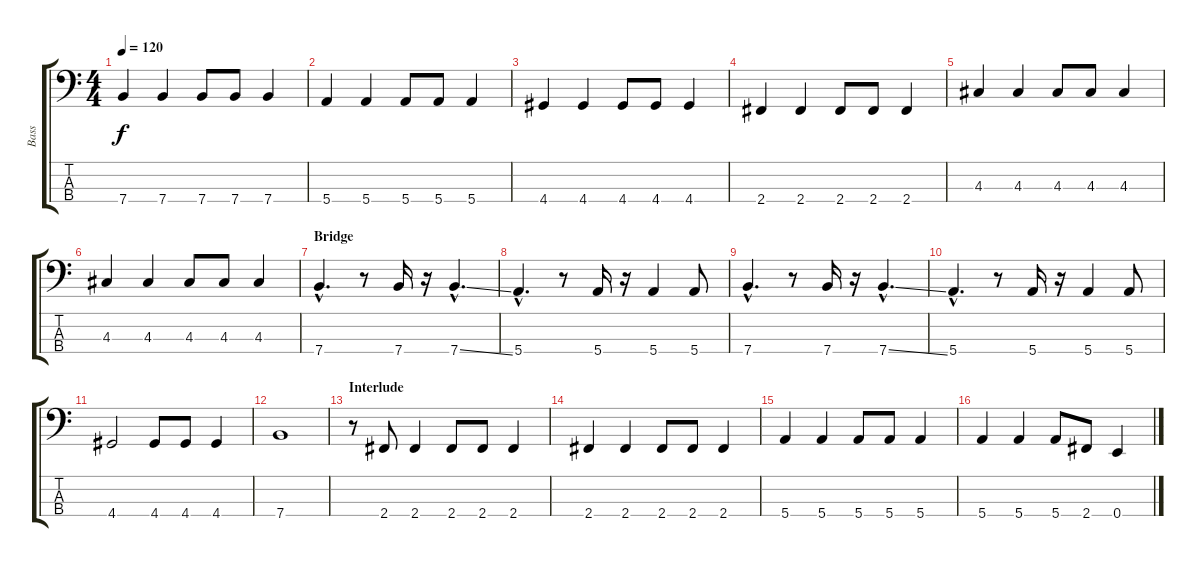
\track ("Bass              T" "Bass      ") {instrument electricbasspick}
\staff {score tabs}
\tuning (G2 D2 A1 E1) {hide}
\ts (4 4)
\tempo 120
\clef f4
\ks c
7.4.4{dy f} 7.4.4 7.4.8 7.4.8 7.4.4 |
5.4.4 5.4.4 5.4.8 5.4.8 5.4.4 |
4.4.4 4.4.4 4.4.8 4.4.8 4.4.4 |
2.4.4 2.4.4 2.4.8 2.4.8 2.4.4 |
4.3.4 4.3.4 4.3.8 4.3.8 4.3.4 |
4.3.4 4.3.4 4.3.8 4.3.8 4.3.4 |
\section ("" "Bridge")
7.4{hac}.4{d} r.8 7.4.16 r.16 7.4{ss hac}.4{d} |
5.4{hac}.4{d} r.8 5.4.16 r.16 5.4.4 5.4.8 |
7.4{hac}.4{d} r.8 7.4.16 r.16 7.4{ss hac}.4{d} |
5.4{hac}.4{d} r.8 5.4.16 r.16 5.4.4 5.4.8 |
4.4.2 4.4.8 4.4.8 4.4.4 |
7.4.1 |
\section ("" "Interlude")
r.8 2.4.8 2.4.4 2.4.8 2.4.8 2.4.4 |
2.4.4 2.4.4 2.4.8 2.4.8 2.4.4 |
5.4.4 5.4.4 5.4.8 5.4.8 5.4.4 |
5.4.4 5.4.4 5.4.8 2.4.8 0.4.4
